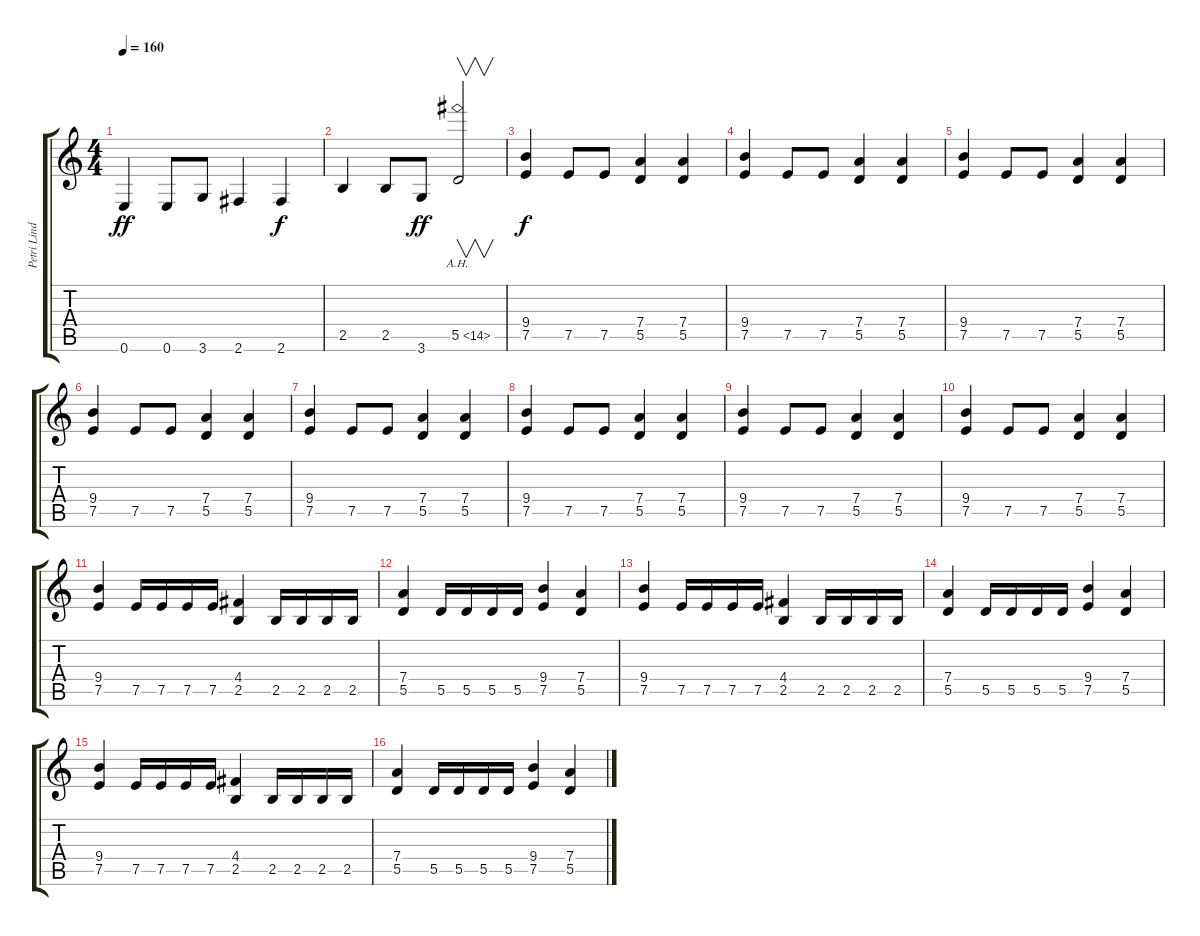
\track ("Petri Lindroos" "Petri Lind") {instrument distortionguitar}
\staff {score tabs}
\tuning (E4 B3 G3 D3 A2 E2) {hide}
\ts (4 4)
\tempo 160
\clef g2
\ks c
0.6.4{dy ff} 0.6.8 3.6.8 2.6.4 2.6.4{dy f} |
2.5.4 2.5.8 3.6.8{dy ff} 5.5{ah 9}.2{v instrument guitarharmonics} |
(9.4 7.5).4{dy f instrument distortionguitar} 7.5.8 7.5.8 (7.4 5.5).4 (7.4 5.5).4 |
(9.4 7.5).4 7.5.8 7.5.8 (7.4 5.5).4 (7.4 5.5).4 |
(9.4 7.5).4 7.5.8 7.5.8 (7.4 5.5).4 (7.4 5.5).4 |
(9.4 7.5).4 7.5.8 7.5.8 (7.4 5.5).4 (7.4 5.5).4 |
(9.4 7.5).4 7.5.8 7.5.8 (7.4 5.5).4 (7.4 5.5).4 |
(9.4 7.5).4 7.5.8 7.5.8 (7.4 5.5).4 (7.4 5.5).4 |
(9.4 7.5).4 7.5.8 7.5.8 (7.4 5.5).4 (7.4 5.5).4 |
(9.4 7.5).4 7.5.8 7.5.8 (7.4 5.5).4 (7.4 5.5).4 |
(9.4 7.5).4 7.5.16 7.5.16 7.5.16 7.5.16 (4.4 2.5).4 2.5.16 2.5.16 2.5.16 2.5.16 |
(7.4 5.5).4 5.5.16 5.5.16 5.5.16 5.5.16 (9.4 7.5).4 (7.4 5.5).4 |
(9.4 7.5).4 7.5.16 7.5.16 7.5.16 7.5.16 (4.4 2.5).4 2.5.16 2.5.16 2.5.16 2.5.16 |
(7.4 5.5).4 5.5.16 5.5.16 5.5.16 5.5.16 (9.4 7.5).4 (7.4 5.5).4 |
(9.4 7.5).4 7.5.16 7.5.16 7.5.16 7.5.16 (4.4 2.5).4 2.5.16 2.5.16 2.5.16 2.5.16 |
(7.4 5.5).4 5.5.16 5.5.16 5.5.16 5.5.16 (9.4 7.5).4 (7.4 5.5).4
